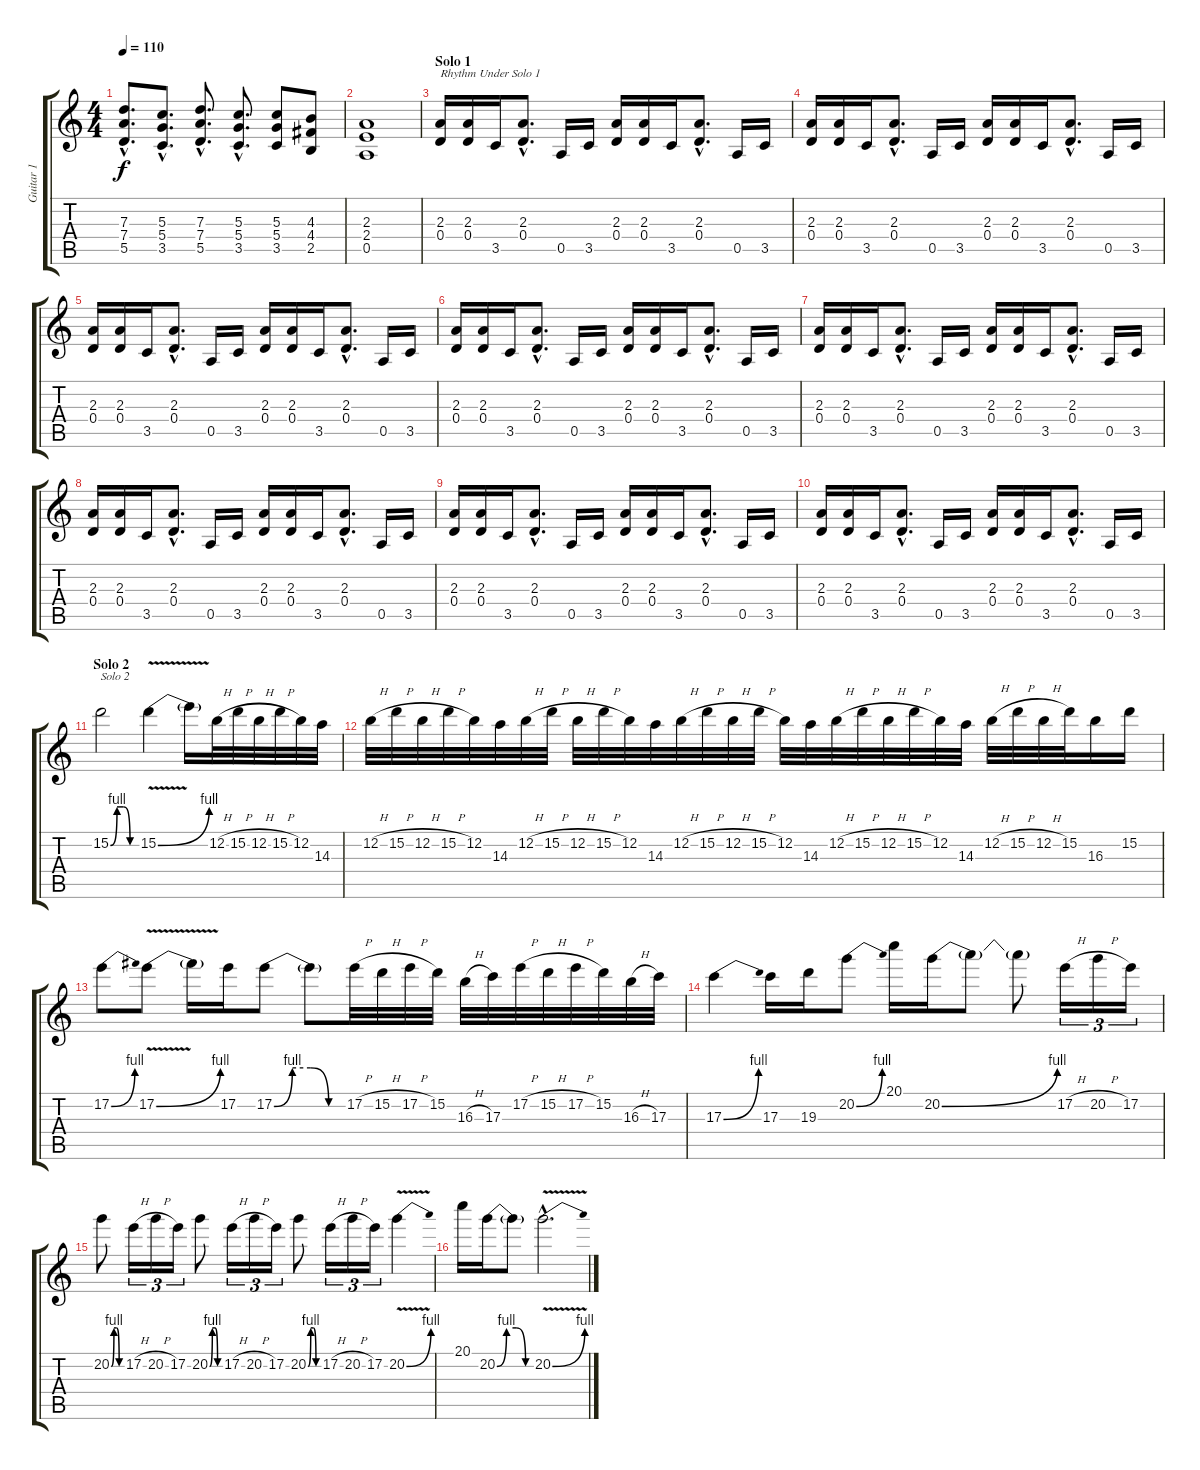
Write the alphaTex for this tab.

\track ("Guitar 1" "Guitar 1") {instrument distortionguitar}
\staff {score tabs}
\tuning (E4 B3 G3 D3 A2 E2) {hide}
\ts (4 4)
\tempo 110
\clef g2
\ks c
(7.3{hac} 7.4{hac} 5.5{hac}).8{d dy f} (5.3{hac} 5.4{hac} 3.5{hac}).8{d} (7.3{hac} 7.4{hac} 5.5{hac}).8{d} (5.3{hac} 5.4{hac} 3.5{hac}).8{d} (5.3 5.4 3.5).8 (4.3 4.4 2.5).8 |
(2.3 2.4 0.5).1 |
\section ("" "Solo 1")
(2.3 0.4).16{txt "Rhythm Under Solo 1"} (2.3 0.4).16 3.5.16 (2.3{hac} 0.4{hac}).8{d} 0.5.16 3.5.16 (2.3 0.4).16 (2.3 0.4).16 3.5.16 (2.3{hac} 0.4{hac}).8{d} 0.5.16 3.5.16 |
(2.3 0.4).16 (2.3 0.4).16 3.5.16 (2.3{hac} 0.4{hac}).8{d} 0.5.16 3.5.16 (2.3 0.4).16 (2.3 0.4).16 3.5.16 (2.3{hac} 0.4{hac}).8{d} 0.5.16 3.5.16 |
(2.3 0.4).16 (2.3 0.4).16 3.5.16 (2.3{hac} 0.4{hac}).8{d} 0.5.16 3.5.16 (2.3 0.4).16 (2.3 0.4).16 3.5.16 (2.3{hac} 0.4{hac}).8{d} 0.5.16 3.5.16 |
(2.3 0.4).16 (2.3 0.4).16 3.5.16 (2.3{hac} 0.4{hac}).8{d} 0.5.16 3.5.16 (2.3 0.4).16 (2.3 0.4).16 3.5.16 (2.3{hac} 0.4{hac}).8{d} 0.5.16 3.5.16 |
(2.3 0.4).16 (2.3 0.4).16 3.5.16 (2.3{hac} 0.4{hac}).8{d} 0.5.16 3.5.16 (2.3 0.4).16 (2.3 0.4).16 3.5.16 (2.3{hac} 0.4{hac}).8{d} 0.5.16 3.5.16 |
(2.3 0.4).16 (2.3 0.4).16 3.5.16 (2.3{hac} 0.4{hac}).8{d} 0.5.16 3.5.16 (2.3 0.4).16 (2.3 0.4).16 3.5.16 (2.3{hac} 0.4{hac}).8{d} 0.5.16 3.5.16 |
(2.3 0.4).16 (2.3 0.4).16 3.5.16 (2.3{hac} 0.4{hac}).8{d} 0.5.16 3.5.16 (2.3 0.4).16 (2.3 0.4).16 3.5.16 (2.3{hac} 0.4{hac}).8{d} 0.5.16 3.5.16 |
(2.3 0.4).16 (2.3 0.4).16 3.5.16 (2.3{hac} 0.4{hac}).8{d} 0.5.16 3.5.16 (2.3 0.4).16 (2.3 0.4).16 3.5.16 (2.3{hac} 0.4{hac}).8{d} 0.5.16 3.5.16 |
\section ("" "Solo 2")
15.2{be (custom 0 0 15 4 30 4 45 0 60 0)}.2{txt "Solo 2"} 15.2{be (bend 0 0 60 4) v}.4 15.2{t}.16 12.2{h}.32 15.2{h}.32 12.2{h}.32 15.2{h}.32 12.2.32 14.3.32 |
12.2{h}.32 15.2{h}.32 12.2{h}.32 15.2{h}.32 12.2.32 14.3.32 12.2{h}.32 15.2{h}.32 12.2{h}.32 15.2{h}.32 12.2.32 14.3.32 12.2{h}.32 15.2{h}.32 12.2{h}.32 15.2{h}.32 12.2.32 14.3.32 12.2{h}.32 15.2{h}.32 12.2{h}.32 15.2{h}.32 12.2.32 14.3.32 12.2{h}.32 15.2{h}.32 12.2{h}.32 15.2.32 16.3.16 15.2.16 |
17.2{be (bend 0 0 60 4)}.8 17.2{be (bend 0 0 60 4) v}.8 17.2{t}.16 17.2.16 17.2{be (custom 0 0 15 4 30 4 45 0 60 0)}.8 17.2{t}.8 17.2{h}.32 15.2{h}.32 17.2{h}.32 15.2.32 16.3{h}.32 17.3.32 17.2{h}.32 15.2{h}.32 17.2{h}.32 15.2.32 16.3{h}.32 17.3.32 |
17.3{be (bend 0 0 60 4)}.4 17.3.16 19.3.16 20.2{be (bend 0 0 60 4)}.8 20.1.16 20.2{be (bend 0 0 60 4)}.16 20.2{t}.8 20.2{t}.8 17.2{h}.16{tu (3 2)} 20.2{h}.16{tu (3 2)} 17.2.16{tu (3 2)} |
20.2{be (custom 0 0 15 4 30 4 45 0 60 0)}.8 17.2{h}.16{tu (3 2)} 20.2{h}.16{tu (3 2)} 17.2.16{tu (3 2)} 20.2{be (custom 0 0 15 4 30 4 45 0 60 0)}.8 17.2{h}.16{tu (3 2)} 20.2{h}.16{tu (3 2)} 17.2.16{tu (3 2)} 20.2{be (custom 0 0 15 4 30 4 45 0 60 0)}.8 17.2{h}.16{tu (3 2)} 20.2{h}.16{tu (3 2)} 17.2.16{tu (3 2)} 20.2{be (bend 0 0 60 4) v}.4 |
20.1.16 20.2{be (custom 0 0 15 4 30 4 45 0 60 0)}.16 20.2{t}.8 20.2{be (bend 0 0 60 4) v hac}.2{d}
